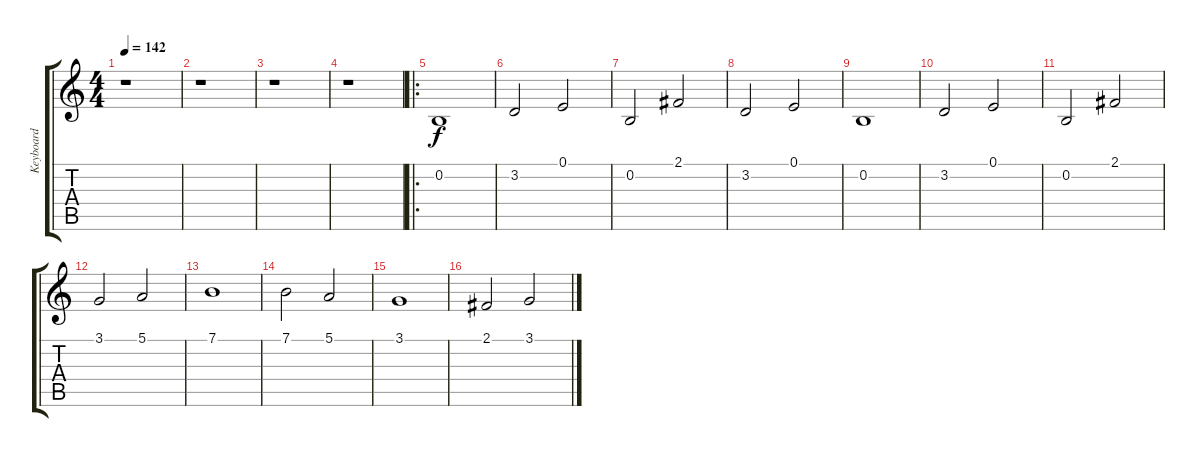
\track ("Keyboard" "Keyboard") {instrument stringensemble1}
\staff {score tabs}
\tuning (E4 B3 G3 D3 A2 E2) {hide}
\ts (4 4)
\tempo 142
\clef g2
\ks c
r.1{dy f} |
r.1 |
r.1 |
r.1 |
\ro
0.2.1 |
3.2.2 0.1.2 |
0.2.2 2.1.2 |
3.2.2 0.1.2 |
0.2.1 |
3.2.2 0.1.2 |
0.2.2 2.1.2 |
3.1.2 5.1.2 |
7.1.1 |
7.1.2 5.1.2 |
3.1.1 |
2.1.2 3.1.2
